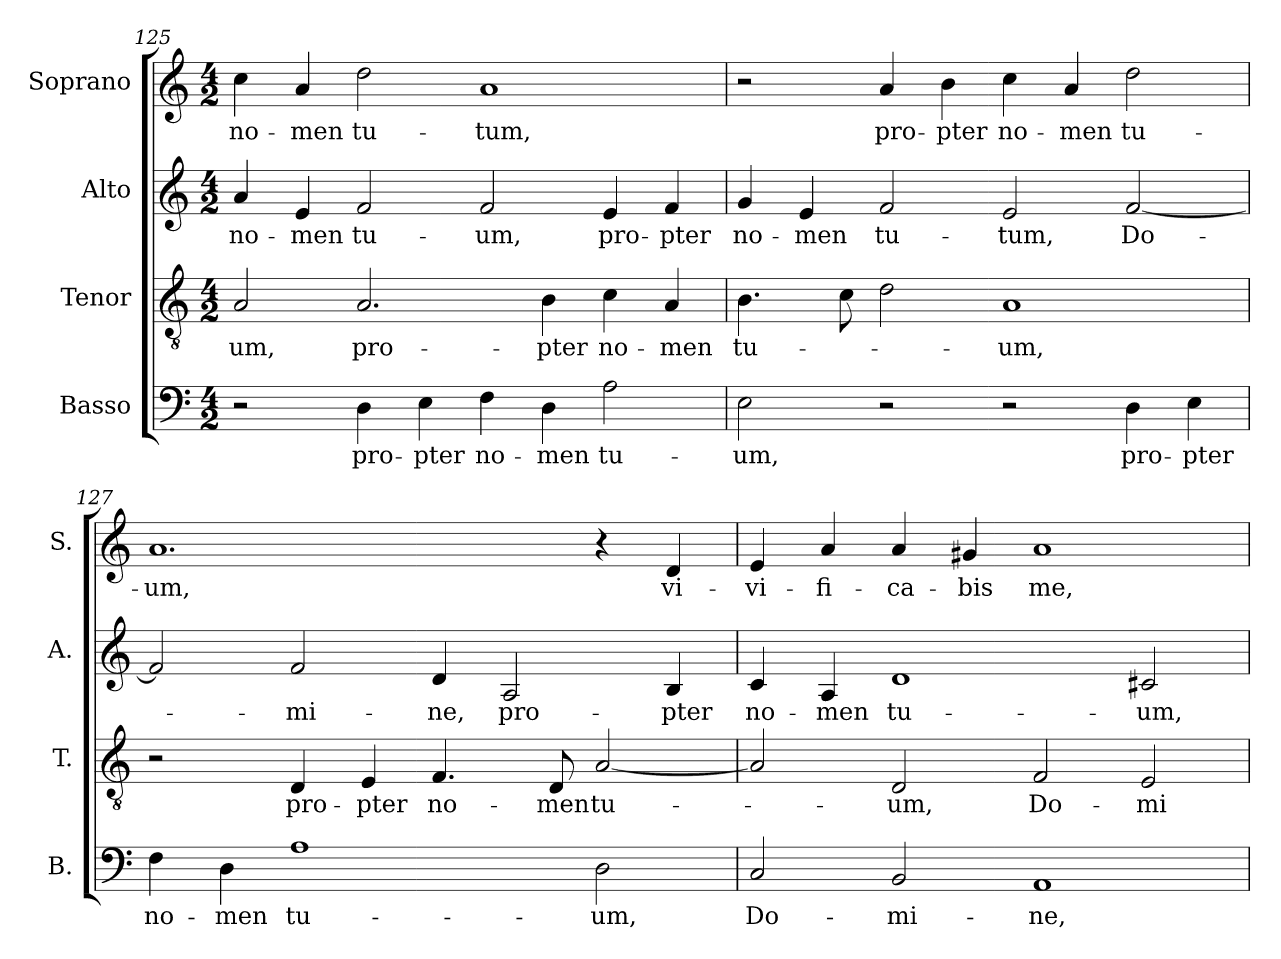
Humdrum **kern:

**kern	**text	**kern	**text	**kern	**text	**kern	**text
*part4	*part4	*part3	*part3	*part2	*part2	*part1	*part1
*staff4	*staff4	*staff3	*staff3	*staff2	*staff2	*staff1	*staff1
*I"Basso	*	*I"Tenor	*	*I"Alto	*	*I"Soprano	*
*I'B.	*	*I'T.	*	*I'A.	*	*I'S.	*
!!LO:LB:g=z
*clefF4	*	*clefGv2	*	*clefG2	*	*clefG2	*
*	*	*ITrd7c12	*	*	*	*	*
*k[]	*	*k[]	*	*k[]	*	*k[]	*
*C:	*	*C:	*	*C:	*	*C:	*
*M4/2	*	*M4/2	*	*M4/2	*	*M4/2	*
=125	=125	=125	=125	=125	=125	=125	=125
!	!	!	!LO:LY:b:color=#000000	!	!	!	!
!	!	!	!	!	!LO:LY:b:color=#000000	!	!
!	!	!	!	!	!	!	!LO:LY:b:color=#000000
2r	.	2AAi/	-um,	4ai/	no-	4cci\	no-
!	!	!	!	!	!LO:LY:b:color=#000000	!	!
!	!	!	!	!	!	!	!LO:LY:b:color=#000000
.	.	.	.	4ei/	-men	4ai/	-men
!	!LO:LY:b:color=#000000	!	!	!	!	!	!
!	!	!	!LO:LY:b:color=#000000	!	!	!	!
!	!	!	!	!	!LO:LY:b:color=#000000	!	!
!	!	!	!	!	!	!	!LO:LY:b:color=#000000
4Di\	pro-	2.AAi/	pro-	2fi/	tu-	2ddi\	tu-
!	!LO:LY:b:color=#000000	!	!	!	!	!	!
4Ei\	-pter	.	.	.	.	.	.
!	!LO:LY:b:color=#000000	!	!	!	!	!	!
!	!	!	!	!	!LO:LY:b:color=#000000	!	!
!	!	!	!	!	!	!	!LO:LY:b:color=#000000
4Fi\	no-	.	.	2fi/	-um,	1ai	-tum,
!	!LO:LY:b:color=#000000	!	!	!	!	!	!
!	!	!	!LO:LY:b:color=#000000	!	!	!	!
4Di\	-men	4BBi\	-pter	.	.	.	.
!	!LO:LY:b:color=#000000	!	!	!	!	!	!
!	!	!	!LO:LY:b:color=#000000	!	!	!	!
!	!	!	!	!	!LO:LY:b:color=#000000	!	!
2Ai\	tu-	4Ci\	no-	4ei/	pro-	.	.
!	!	!	!LO:LY:b:color=#000000	!	!	!	!
!	!	!	!	!	!LO:LY:b:color=#000000	!	!
.	.	4AAi/	-men	4fi/	-pter	.	.
=126	=126	=126	=126	=126	=126	=126	=126
!	!LO:LY:b:color=#000000	!	!	!	!	!	!
!	!	!	!LO:LY:b:color=#000000	!	!	!	!
!	!	!	!	!	!LO:LY:b:color=#000000	!	!
2Ei\	-um,	4.BBi\	tu-	4gi/	no-	2r	.
!	!	!	!	!	!LO:LY:b:color=#000000	!	!
.	.	.	.	4ei/	-men	.	.
.	.	8Ci\	.	.	.	.	.
!	!	!	!	!	!LO:LY:b:color=#000000	!	!
!	!	!	!	!	!	!	!LO:LY:b:color=#000000
2r	.	2Di\	.	2fi/	tu-	4ai/	pro-
!	!	!	!	!	!	!	!LO:LY:b:color=#000000
.	.	.	.	.	.	4bi\	-pter
!	!	!	!LO:LY:b:color=#000000	!	!	!	!
!	!	!	!	!	!LO:LY:b:color=#000000	!	!
!	!	!	!	!	!	!	!LO:LY:b:color=#000000
2r	.	1AAi	-um,	2ei/	-tum,	4cci\	no-
!	!	!	!	!	!	!	!LO:LY:b:color=#000000
.	.	.	.	.	.	4ai/	-men
!	!LO:LY:b:color=#000000	!	!	!	!	!	!
!	!	!	!	!	!LO:LY:b:color=#000000	!	!
!	!	!	!	!	!	!	!LO:LY:b:color=#000000
4Di\	pro-	.	.	[2fi/	Do-	2ddi\	tu-
!	!LO:LY:b:color=#000000	!	!	!	!	!	!
4Ei\	-pter	.	.	.	.	.	.
=127	=127	=127	=127	=127	=127	=127	=127
!	!LO:LY:b:color=#000000	!	!	!	!	!	!
!	!	!	!	!	!	!	!LO:LY:b:color=#000000
4Fi\	no-	2r	.	2fi/]	.	1.ai	-um,
!	!LO:LY:b:color=#000000	!	!	!	!	!	!
4Di\	-men	.	.	.	.	.	.
!	!LO:LY:b:color=#000000	!	!	!	!	!	!
!	!	!	!LO:LY:b:color=#000000	!	!	!	!
!	!	!	!	!	!LO:LY:b:color=#000000	!	!
1Ai	tu-	4DDi/	pro-	2fi/	-mi-	.	.
!	!	!	!LO:LY:b:color=#000000	!	!	!	!
.	.	4EEi/	-pter	.	.	.	.
!	!	!	!LO:LY:b:color=#000000	!	!	!	!
!	!	!	!	!	!LO:LY:b:color=#000000	!	!
.	.	4.FFi/	no-	4di/	-ne,	.	.
!	!	!	!	!	!LO:LY:b:color=#000000	!	!
.	.	.	.	2Ai/	pro-	.	.
!	!	!	!LO:LY:b:color=#000000	!	!	!	!
.	.	8DDi/	-men	.	.	.	.
!	!LO:LY:b:color=#000000	!	!	!	!	!	!
!	!	!	!LO:LY:b:color=#000000	!	!	!	!
2Di\	-um,	[2AAi/	tu-	.	.	4r	.
!	!	!	!	!	!LO:LY:b:color=#000000	!	!
!	!	!	!	!	!	!	!LO:LY:b:color=#000000
.	.	.	.	4Bi/	-pter	4di/	vi-
=128	=128	=128	=128	=128	=128	=128	=128
!	!LO:LY:b:color=#000000	!	!	!	!	!	!
!	!	!	!	!	!LO:LY:b:color=#000000	!	!
!	!	!	!	!	!	!	!LO:LY:b:color=#000000
2Ci/	Do-	2AAi/]	.	4ci/	no-	4ei/	-vi-
!	!	!	!	!	!LO:LY:b:color=#000000	!	!
!	!	!	!	!	!	!	!LO:LY:b:color=#000000
.	.	.	.	4Ai/	-men	4ai/	-fi-
!	!LO:LY:b:color=#000000	!	!	!	!	!	!
!	!	!	!LO:LY:b:color=#000000	!	!	!	!
!	!	!	!	!	!LO:LY:b:color=#000000	!	!
!	!	!	!	!	!	!	!LO:LY:b:color=#000000
2BBi/	-mi-	2DDi/	-um,	1di	tu-	4ai/	-ca-
!	!	!	!	!	!	!	!LO:LY:b:color=#000000
.	.	.	.	.	.	4g#Xi/	-bis
!	!LO:LY:b:color=#000000	!	!	!	!	!	!
!	!	!	!LO:LY:b:color=#000000	!	!	!	!
!	!	!	!	!	!	!	!LO:LY:b:color=#000000
1AAi	-ne,	2FFi/	Do-	.	.	1ai	me,
!	!	!	!LO:LY:b:color=#000000	!	!	!	!
!	!	!	!	!	!LO:LY:b:color=#000000	!	!
.	.	2EEi/	-mi-	2c#Xi/	-um,	.	.
=	=	=	=	=	=	=	=
*-	*-	*-	*-	*-	*-	*-	*-
